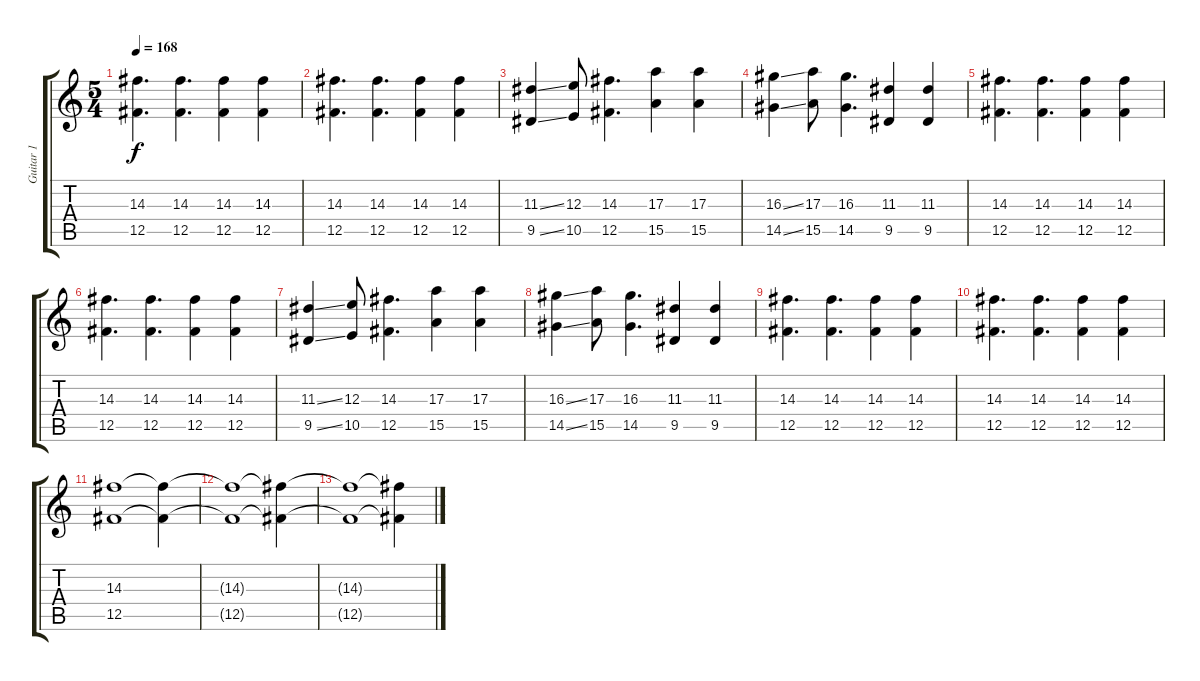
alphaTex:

\track ("Guitar 1" "Guitar 1") {instrument electricguitarjazz}
\staff {score tabs}
\tuning (Db4 Ab3 E3 B2 Gb2 B1) {hide}
\ts (5 4)
\tempo 168
\clef g2
\ks c
(14.3 12.5).4{d dy f} (14.3 12.5).4{d} (14.3 12.5).4 (14.3 12.5).4 |
(14.3 12.5).4{d} (14.3 12.5).4{d} (14.3 12.5).4 (14.3 12.5).4 |
(11.3{ss} 9.5{ss}).4 (12.3 10.5).8 (14.3 12.5).4{d} (17.3 15.5).4 (17.3 15.5).4 |
(16.3{ss} 14.5{ss}).4 (17.3 15.5).8 (16.3 14.5).4{d} (11.3 9.5).4 (11.3 9.5).4 |
(14.3 12.5).4{d} (14.3 12.5).4{d} (14.3 12.5).4 (14.3 12.5).4 |
(14.3 12.5).4{d} (14.3 12.5).4{d} (14.3 12.5).4 (14.3 12.5).4 |
(11.3{ss} 9.5{ss}).4 (12.3 10.5).8 (14.3 12.5).4{d} (17.3 15.5).4 (17.3 15.5).4 |
(16.3{ss} 14.5{ss}).4 (17.3 15.5).8 (16.3 14.5).4{d} (11.3 9.5).4 (11.3 9.5).4 |
(14.3 12.5).4{d} (14.3 12.5).4{d} (14.3 12.5).4 (14.3 12.5).4 |
(14.3 12.5).4{d} (14.3 12.5).4{d} (14.3 12.5).4 (14.3 12.5).4 |
(14.3 12.5).1 (14.3{t} 12.5{t}).4 |
(14.3{t} 12.5{t}).1 (14.3{t} 12.5{t}).4 |
(14.3{t} 12.5{t}).1 (14.3{t} 12.5{t}).4
